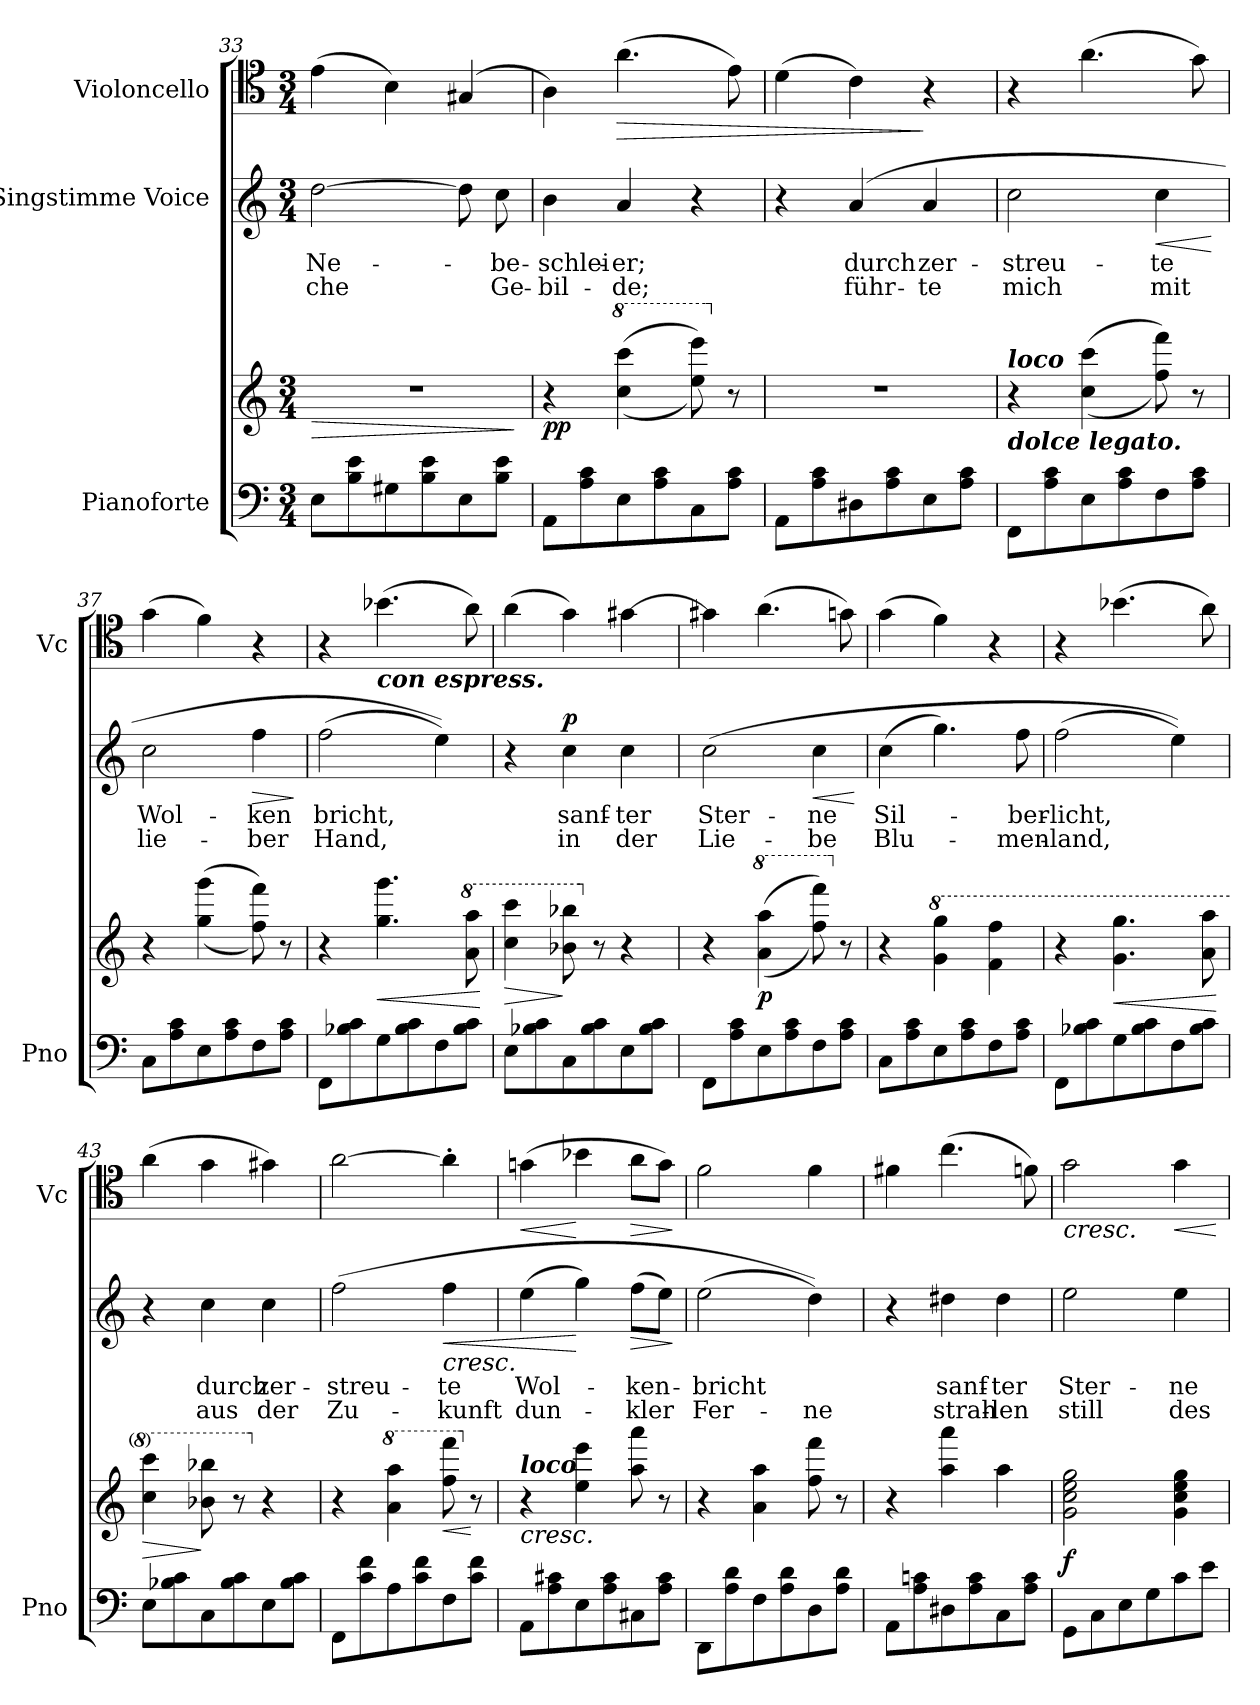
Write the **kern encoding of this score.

**kern	**kern	**dynam	**kern	**text	**text	**dynam	**kern	**dynam
*part3	*part3	*part3	*part2	*part2	*part2	*part2	*part1	*part1
*staff4	*staff3	*staff3/4	*staff2	*staff2	*staff2	*staff2	*staff1	*staff1
*I"Pianoforte	*	*	*I"Singstimme Voice	*	*	*	*I"Violoncello	*
*I'Pno	*	*	*	*	*	*	*I'Vc	*
*clefF4	*clefG2	*	*clefG2	*	*	*	*clefC4	*
*k[]	*k[]	*	*k[]	*	*	*	*k[]	*
*M3/4	*M3/4	*	*M3/4	*	*	*	*M3/4	*
=33	=33	=33	=33	=33	=33	=33	=33	=33
!	!	!LO:HP:b	!	!LO:LY:b	!LO:LY:b	!	!	!
8E\L	2.r	>	[2dd\	Ne-	-che	.	(>4e\	.
8B\ 8e\	.	.	.	.	.	.	.	.
8G#X\	.	.	.	.	.	.	4B\)	.
8B\ 8e\	.	.	.	.	.	.	.	.
8E\	.	.	8dd\]	.	.	.	(>4G#X/	.
!	!	!	!	!LO:LY:b	!LO:LY:b	!	!	!
8B\ 8e\J	.	.	8cc\	-be-	Ge-	.	.	.
.	.	]	.	.	.	.	.	.
=34	=34	=34	=34	=34	=34	=34	=34	=34
!	!	!LO:DY:b	!	!LO:LY:b	!LO:LY:b	!	!	!
8AA\L	4r	pp	4b\	-schlei-	-bil-	.	4A\)	.
8A\ 8c\	.	.	.	.	.	.	.	.
*	*8va	*	*	*	*	*	*	*
!	!	!	!	!LO:LY:b	!LO:LY:b	!	!	!LO:HP:b
8E\	(>(>4ccc\ 4cccc\	.	4a/	-er;	-de;	.	(>4.a\	>
8A\ 8c\	.	.	.	.	.	.	.	.
8C\	8eee\ 8eeee\))	.	4r	.	.	.	.	.
*	*X8va	*	*	*	*	*	*	*
8A\ 8c\J	8r	.	.	.	.	.	8e\)	.
=35	=35	=35	=35	=35	=35	=35	=35	=35
8AA\L	2.r	.	4r	.	.	.	(>4d\	.
8A\ 8c\	.	.	.	.	.	.	.	.
!	!	!	!	!LO:LY:b	!LO:LY:b	!	!	!
8D#X\	.	.	(>4a/	durch	führ-	.	4c\)	.
8A\ 8c\	.	.	.	.	.	.	.	.
!	!	!	!	!LO:LY:b	!LO:LY:b	!	!	!
8E\	.	.	4a/	zer-	-te	.	4r	]
8A\ 8c\J	.	.	.	.	.	.	.	.
=36	=36	=36	=36	=36	=36	=36	=36	=36
!	!LO:TX:a:Bi:t=loco	!	!	!	!	!	!	!
!	!LO:TX:b:Bi:t=dolce legato.	!	!	!	!	!	!	!
!	!	!	!	!LO:LY:b	!LO:LY:b	!	!	!
8FF\L	4r	.	2cc\	-streu-	mich	.	4r	.
8A\ 8c\	.	.	.	.	.	.	.	.
8E\	(>(>4cc\ 4ccc\	.	.	.	.	.	(>4.a\	.
8A\ 8c\	.	.	.	.	.	.	.	.
!	!	!	!	!LO:LY:b	!LO:LY:b	!LO:HP:b	!	!
8F\	8ff\ 8fff\))	.	4cc\	-te	mit	<	.	.
8A\ 8c\J	8r	.	.	.	.	.	8g\)	.
.	.	.	.	.	.	[	.	.
=37	=37	=37	=37	=37	=37	=37	=37	=37
!	!	!	!	!LO:LY:b	!LO:LY:b	!	!	!
8C\L	4r	.	2cc\	Wol-	lie-	.	(>4g\	.
8A\ 8c\	.	.	.	.	.	.	.	.
8E\	(>(>4gg\ 4ggg\	.	.	.	.	.	4f\)	.
8A\ 8c\	.	.	.	.	.	.	.	.
!	!	!	!	!LO:LY:b	!LO:LY:b	!LO:HP:b	!	!
8F\	8ff\ 8fff\))	.	4ff\	-ken	-ber	>	4r	.
8A\ 8c\J	8r	.	.	.	.	.	.	.
.	.	.	.	.	.	]	.	.
!!LO:PB:g=z
=38	=38	=38	=38	=38	=38	=38	=38	=38
!	!	!	!	!LO:LY:b	!LO:LY:b	!	!	!
8FF\L	4r	.	(>2ff\	bricht,	Hand,	.	4r	.
8B-X\ 8c\	.	.	.	.	.	.	.	.
!	!	!	!	!	!	!	!LO:TX:b:Bi:t=con espress.	!
!	!	!LO:HP:b	!	!	!	!	!	!
8G\	4.gg\ 4.ggg\	<	.	.	.	.	(>4.b-X\	.
8B-\ 8c\	.	.	.	.	.	.	.	.
8F\	.	.	4ee\))	.	.	.	.	.
*	*8va	*	*	*	*	*	*	*
8B-\ 8c\J	8aa\ 8aaa\	.	.	.	.	.	8a\)	.
.	.	[	.	.	.	.	.	.
=39	=39	=39	=39	=39	=39	=39	=39	=39
!	!	!LO:HP:b	!	!	!	!	!	!
8E\L	4ccc\ 4cccc\	>	4r	.	.	.	(>4a\	.
8B-X\ 8c\	.	.	.	.	.	.	.	.
!	!	!	!	!LO:LY:b	!LO:LY:b	!LO:DY:a	!	!
8C\	8bb-X\ 8bbb-X\	]	4cc\	sanf-	in	p	4g\)	.
*	*X8va	*	*	*	*	*	*	*
8B-\ 8c\	8r	.	.	.	.	.	.	.
!	!	!	!	!LO:LY:b	!LO:LY:b	!	!	!
8E\	4r	.	4cc\	-ter	der	.	[4g#X\	.
8B-\ 8c\J	.	.	.	.	.	.	.	.
=40	=40	=40	=40	=40	=40	=40	=40	=40
!	!	!	!	!LO:LY:b	!LO:LY:b	!	!	!
8FF\L	4r	.	(>2cc\	Ster-	Lie-	.	4g#X\]	.
8A\ 8c\	.	.	.	.	.	.	.	.
*	*8va	*	*	*	*	*	*	*
!	!	!LO:DY:b	!	!	!	!	!	!
8E\	(>(>4aa\ 4aaa\	p	.	.	.	.	(>4.a\	.
8A\ 8c\	.	.	.	.	.	.	.	.
!	!	!	!	!LO:LY:b	!LO:LY:b	!LO:HP:b	!	!
8F\	8fff\ 8ffff\))	.	4cc\	-ne	-be	<	.	.
*	*X8va	*	*	*	*	*	*	*
8A\ 8c\J	8r	.	.	.	.	.	8gn\)	.
.	.	.	.	.	.	[	.	.
=41	=41	=41	=41	=41	=41	=41	=41	=41
!	!	!	!	!LO:LY:b	!LO:LY:b	!	!	!
8C\L	4r	.	(>4cc\	Sil-	Blu-	.	(>4g\	.
8A\ 8c\	.	.	.	.	.	.	.	.
*	*8va	*	*	*	*	*	*	*
8E\	4gg\ 4ggg\	.	4.gg\)	.	.	.	4f\)	.
8A\ 8c\	.	.	.	.	.	.	.	.
8F\	4ff\ 4fff\	.	.	.	.	.	4r	.
!	!	!	!	!LO:LY:b	!LO:LY:b	!	!	!
8A\ 8c\J	.	.	8ff\	-ber-	-men-	.	.	.
=42	=42	=42	=42	=42	=42	=42	=42	=42
!	!	!	!	!LO:LY:b	!LO:LY:b	!	!	!
8FF\L	4r	.	(>2ff\	-licht,	-land,	.	4r	.
8B-X\ 8c\	.	.	.	.	.	.	.	.
!	!	!LO:HP:b	!	!	!	!	!	!
8G\	4.gg\ 4.ggg\	<	.	.	.	.	(>4.b-X\	.
8B-\ 8c\	.	.	.	.	.	.	.	.
8F\	.	.	4ee\))	.	.	.	.	.
8B-\ 8c\J	8aa\ 8aaa\	.	.	.	.	.	8a\)	.
.	.	[	.	.	.	.	.	.
=43	=43	=43	=43	=43	=43	=43	=43	=43
!	!	!LO:HP:b	!	!	!	!	!	!
8E\L	4ccc\ 4cccc\	>	4r	.	.	.	(>4a\	.
8B-X\ 8c\	.	.	.	.	.	.	.	.
!	!	!	!	!LO:LY:b	!LO:LY:b	!	!	!
8C\	8bb-X\ 8bbb-X\	]	4cc\	durch	aus	.	4g\	.
8B-\ 8c\	8r	.	.	.	.	.	.	.
*	*X8va	*	*	*	*	*	*	*
!	!	!	!	!LO:LY:b	!LO:LY:b	!	!	!
8E\	4r	.	4cc\	zer-	der	.	4g#X\)	.
8B-\ 8c\J	.	.	.	.	.	.	.	.
!!LO:LB:g=z
=44	=44	=44	=44	=44	=44	=44	=44	=44
!	!	!	!	!LO:LY:b	!LO:LY:b	!	!	!
8FF\L	4r	.	(>2ff\	-streu-	Zu-	.	[2a\	.
8c\ 8f\	.	.	.	.	.	.	.	.
*	*8va	*	*	*	*	*	*	*
8A\	4aa\ 4aaa\	.	.	.	.	.	.	.
8c\ 8f\	.	.	.	.	.	.	.	.
!	!	!	!LO:TX:b:i:t=cresc.	!	!	!	!	!
!	!	!LO:HP:b	!	!LO:LY:b	!LO:LY:b	!LO:HP:b	!	!
8F\	8fff\ 8ffff\	<	4ff\	-te	-kunft	<	4a'\]	.
*	*X8va	*	*	*	*	*	*	*
8c\ 8f\J	8r	[	.	.	.	.	.	.
=45	=45	=45	=45	=45	=45	=45	=45	=45
!	!LO:TX:a:Bi:t=loco	!	!	!	!	!	!	!
!	!LO:TX:b:i:t=cresc.	!	!	!	!	!	!	!
!	!	!	!	!LO:LY:b	!LO:LY:b	!	!	!LO:HP:b
8AA\L	4r	.	(>4ee\	Wol-	dun-	.	(>4gn\	<
8A\ 8c#X\	.	.	.	.	.	.	.	.
8E\	4ee\ 4eee\	.	4gg\)	.	.	[	4b-X\	[
8A\ 8c#\	.	.	.	.	.	.	.	.
!	!	!	!	!LO:LY:b	!LO:LY:b	!LO:HP:b	!	!LO:HP:b
8C#X\	8aa\ 8aaa\	.	(>8ff\L	-ken-	-kler	>	8a\L	>
8A\ 8c#\J	8r	.	8ee\J)	.	.	.	8g\J)	.
.	.	.	.	.	.	]	.	]
=46	=46	=46	=46	=46	=46	=46	=46	=46
!	!	!	!	!LO:LY:b	!LO:LY:b	!	!	!
8DD\L	4r	.	(>2ee\	-bricht	Fer-	.	2f\	.
8A\ 8d\	.	.	.	.	.	.	.	.
8F\	4a\ 4aa\	.	.	.	.	.	.	.
8A\ 8d\	.	.	.	.	.	.	.	.
!	!	!	!	!	!LO:LY:b	!	!	!
8D\	8ff\ 8fff\	.	4dd\))	.	-ne	.	4f\	.
8A\ 8d\J	8r	.	.	.	.	.	.	.
=47	=47	=47	=47	=47	=47	=47	=47	=47
8AA\L	4r	.	4r	.	.	.	4f#X\	.
8A\ 8cn\	.	.	.	.	.	.	.	.
!	!	!	!	!LO:LY:b	!LO:LY:b	!	!	!
8D#X\	4aa\ 4aaa\	.	4dd#X\	sanf-	strah-	.	(>4.cc\	.
8A\ 8c\	.	.	.	.	.	.	.	.
!	!	!	!	!LO:LY:b	!LO:LY:b	!	!	!
8C\	4aa\	.	4dd#\	-ter	-len	.	.	.
8A\ 8c\J	.	.	.	.	.	.	8fn\)	.
=48	=48	=48	=48	=48	=48	=48	=48	=48
!	!	!	!	!	!	!	!LO:TX:b:i:t=cresc.	!
!	!	!LO:DY:b	!	!LO:LY:b	!LO:LY:b	!	!	!
8GG\L	2g\ 2cc\ 2ee\ 2gg\	f	2ee\	Ster-	still	.	2g\	.
8C\	.	.	.	.	.	.	.	.
8E\	.	.	.	.	.	.	.	.
8G\	.	.	.	.	.	.	.	.
!	!	!	!	!LO:LY:b	!LO:LY:b	!	!	!LO:HP:b
8c\	4g\ 4cc\ 4ee\ 4gg\	.	4ee\	-ne	des	.	4g\	<
8e\J	.	.	.	.	.	.	.	.
.	.	.	.	.	.	.	.	[
=	=	=	=	=	=	=	=	=
*-	*-	*-	*-	*-	*-	*-	*-	*-
